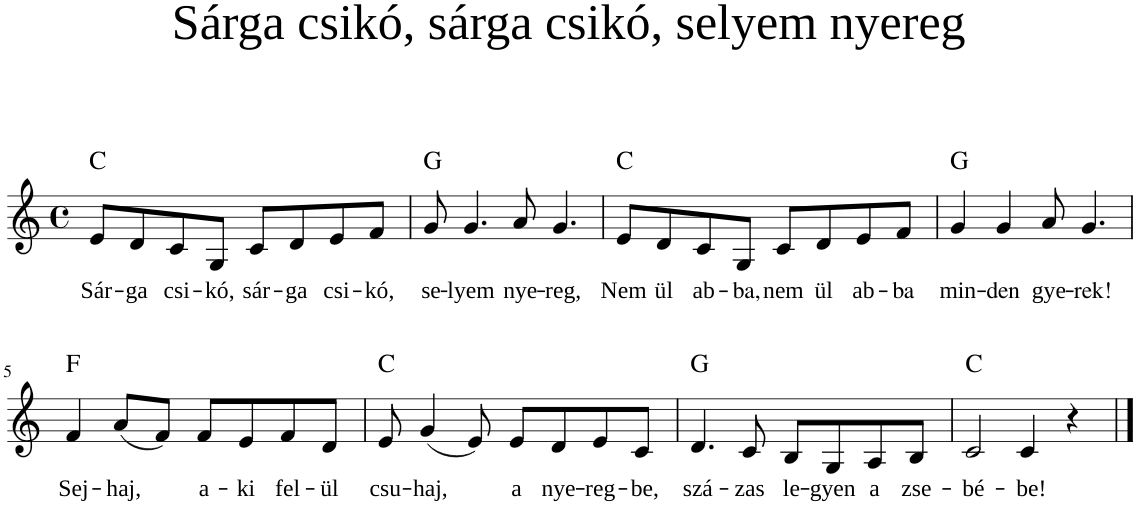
**kern	**text	**harte
*part1	*part1	*part1
*staff1	*staff1	*
*I"Piano	*	*
*I'Pno	*	*
*clefG2	*	*
*k[]	*	*
*M4/4	*	*
*met(c)	*	*
=1	=1	=1
!	!LO:LY:b	!
8e/L	Sár-	C:maj
!	!LO:LY:b	!
8d/	-ga	.
!	!LO:LY:b	!
8c/	csi-	.
!	!LO:LY:b	!
8G/J	-kó,	.
!	!LO:LY:b	!
8c/L	sár-	.
!	!LO:LY:b	!
8d/	-ga	.
!	!LO:LY:b	!
8e/	csi-	.
!	!LO:LY:b	!
8f/J	-kó,	.
=2	=2	=2
!	!LO:LY:b	!
8g/	se-	G:maj
!	!LO:LY:b	!
4.g/	-lyem	.
!	!LO:LY:b	!
8a/	nye-	.
!	!LO:LY:b	!
4.g/	-reg,	.
=3	=3	=3
!	!LO:LY:b	!
8e/L	Nem	C:maj
!	!LO:LY:b	!
8d/	ül	.
!	!LO:LY:b	!
8c/	ab-	.
!	!LO:LY:b	!
8G/J	-ba,	.
!	!LO:LY:b	!
8c/L	nem	.
!	!LO:LY:b	!
8d/	ül	.
!	!LO:LY:b	!
8e/	ab-	.
!	!LO:LY:b	!
8f/J	-ba	.
=4	=4	=4
!	!LO:LY:b	!
4g/	min-	G:maj
!	!LO:LY:b	!
4g/	-den	.
!	!LO:LY:b	!
8a/	gye-	.
!	!LO:LY:b	!
4.g/	-rek!	.
!!LO:LB:g=z
=5	=5	=5
!	!LO:LY:b	!
4f/	Sej-	F:maj
!	!LO:LY:b	!
(8a/L	-haj,	.
8f/J)	.	.
!	!LO:LY:b	!
8f/L	a-	.
!	!LO:LY:b	!
8e/	-ki	.
!	!LO:LY:b	!
8f/	fel-	.
!	!LO:LY:b	!
8d/J	-ül	.
=6	=6	=6
!	!LO:LY:b	!
8e/	csu-	C:maj
!	!LO:LY:b	!
(4g/	-haj,	.
8e/)	.	.
!	!LO:LY:b	!
8e/L	a	.
!	!LO:LY:b	!
8d/	nye-	.
!	!LO:LY:b	!
8e/	-reg-	.
!	!LO:LY:b	!
8c/J	-be,	.
=7	=7	=7
!	!LO:LY:b	!
4.d/	szá-	G:maj
!	!LO:LY:b	!
8c/	-zas	.
!	!LO:LY:b	!
8B/L	le-	.
!	!LO:LY:b	!
8G/	-gyen	.
!	!LO:LY:b	!
8A/	a	.
!	!LO:LY:b	!
8B/J	zse-	.
=8	=8	=8
!	!LO:LY:b	!
2c/	-bé-	C:maj
!	!LO:LY:b	!
4c/	-be!	.
4r	.	.
==	==	==
*-	*-	*-
